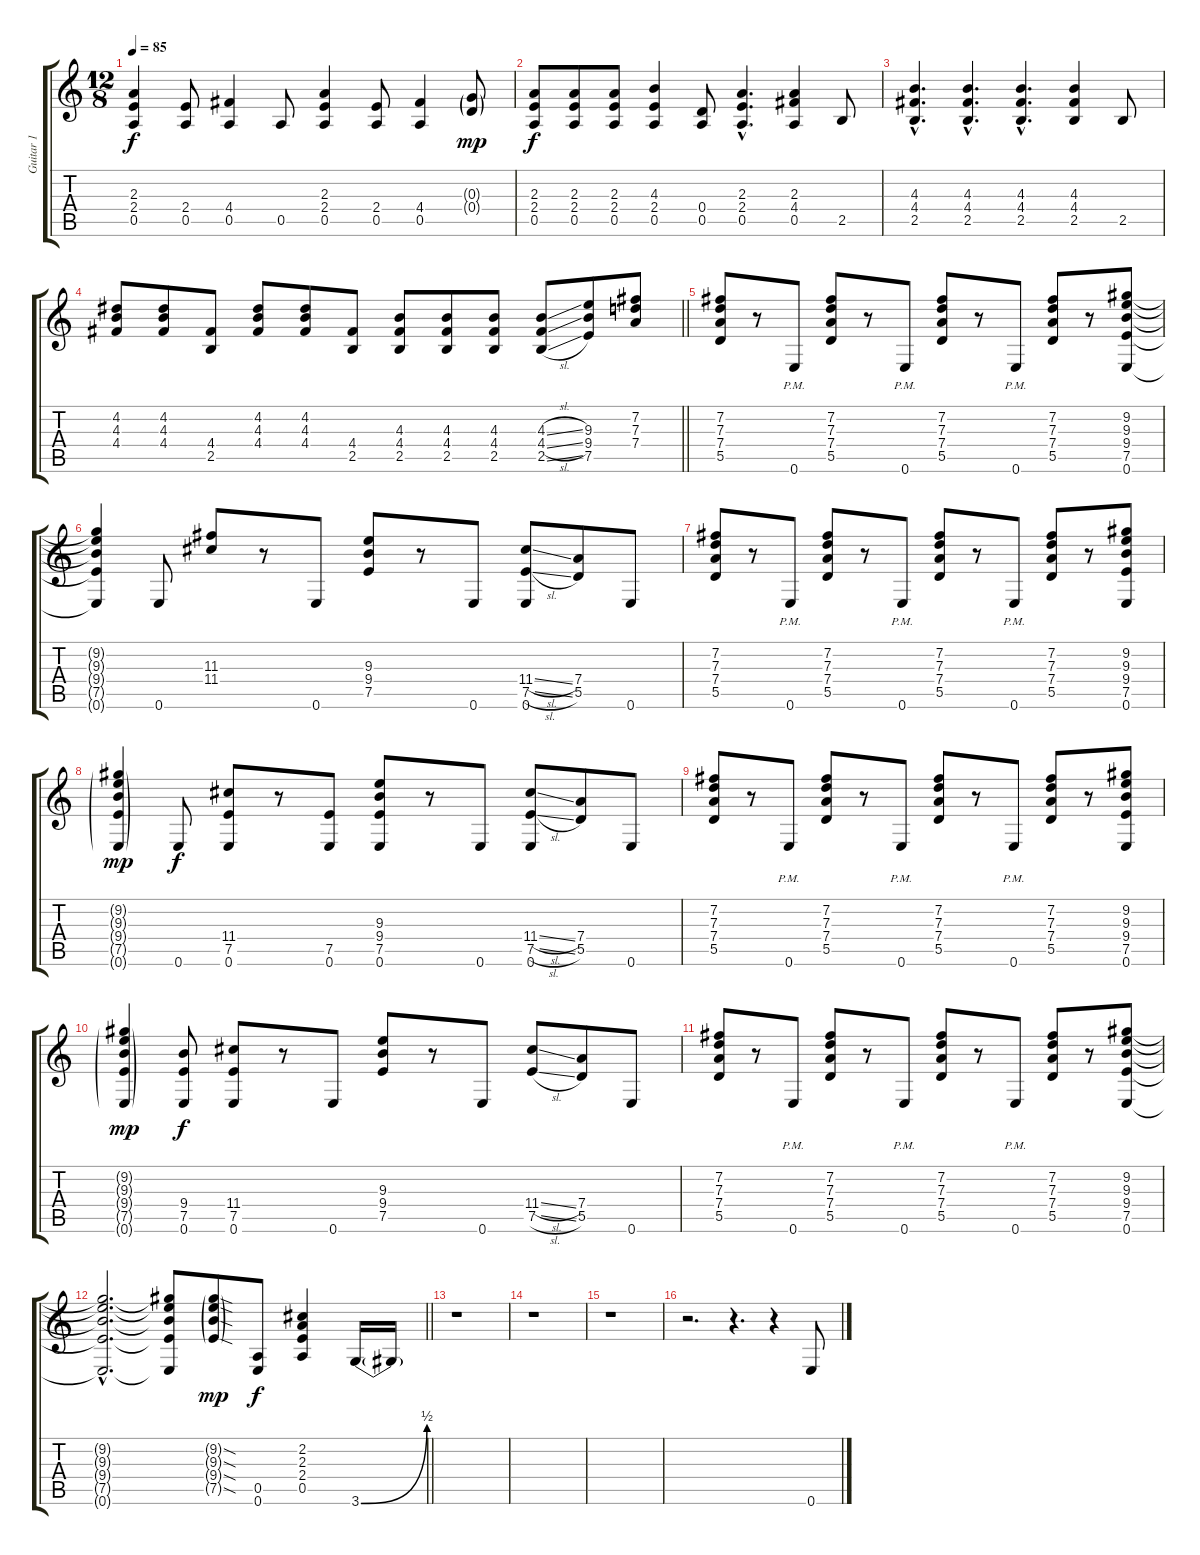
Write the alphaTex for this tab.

\track ("Guitar 1" "Guitar 1") {instrument overdrivenguitar}
\staff {score tabs}
\tuning (E4 B3 G3 D3 A2 E2) {hide}
\ts (12 8)
\tempo 85
\clef g2
\ks c
(2.3 2.4 0.5).4{dy f} (2.4 0.5).8 (4.4 0.5).4 0.5.8 (2.3 2.4 0.5).4 (2.4 0.5).8 (4.4 0.5).4 (0.3{g} 0.4{g}).8{dy mp} |
(2.3 2.4 0.5).8{dy f} (2.3 2.4 0.5).8 (2.3 2.4 0.5).8 (4.3 2.4 0.5).4 (0.4 0.5).8 (2.3{hac} 2.4{hac} 0.5{hac}).4{d} (2.3 4.4 0.5).4 2.5.8 |
(4.3{hac} 4.4{hac} 2.5{hac}).4{d} (4.3{hac} 4.4{hac} 2.5{hac}).4{d} (4.3{hac} 4.4{hac} 2.5{hac}).4{d} (4.3 4.4 2.5).4 2.5.8 |
\barLineRight lightlight
(4.2 4.3 4.4).8 (4.2 4.3 4.4).8 (4.4 2.5).8 (4.2 4.3 4.4).8 (4.2 4.3 4.4).8 (4.4 2.5).8 (4.3 4.4 2.5).8 (4.3 4.4 2.5).8 (4.3 4.4 2.5).8 (4.3{sl} 4.4{sl} 2.5{sl}).8 (9.3 9.4 7.5).8 (7.2 7.3 7.4).8 |
(7.2 7.3 7.4 5.5).8 r.8 0.6{pm}.8 (7.2 7.3 7.4 5.5).8 r.8 0.6{pm}.8 (7.2 7.3 7.4 5.5).8 r.8 0.6{pm}.8 (7.2 7.3 7.4 5.5).8 r.8 (9.2 9.3 9.4 7.5 0.6).8 |
(9.2{t} 9.3{t} 9.4{t} 7.5{t} 0.6{t}).4 0.6.8 (11.3 11.4).8 r.8 0.6.8 (9.3 9.4 7.5).8 r.8 0.6.8 (11.4{sl} 7.5{sl} 0.6).8 (7.4 5.5).8 0.6.8 |
(7.2 7.3 7.4 5.5).8 r.8 0.6{pm}.8 (7.2 7.3 7.4 5.5).8 r.8 0.6{pm}.8 (7.2 7.3 7.4 5.5).8 r.8 0.6{pm}.8 (7.2 7.3 7.4 5.5).8 r.8 (9.2 9.3 9.4 7.5 0.6).8 |
(9.2{g} 9.3{g} 9.4{g} 7.5{g} 0.6{g}).4{dy mp} 0.6.8{dy f} (11.4 7.5 0.6).8 r.8 (7.5 0.6).8 (9.3 9.4 7.5 0.6).8 r.8 0.6.8 (11.4{sl} 7.5{sl} 0.6).8 (7.4 5.5).8 0.6.8 |
(7.2 7.3 7.4 5.5).8 r.8 0.6{pm}.8 (7.2 7.3 7.4 5.5).8 r.8 0.6{pm}.8 (7.2 7.3 7.4 5.5).8 r.8 0.6{pm}.8 (7.2 7.3 7.4 5.5).8 r.8 (9.2 9.3 9.4 7.5 0.6).8 |
(9.2{g} 9.3{g} 9.4{g} 7.5{g} 0.6{g}).4{dy mp} (9.4 7.5 0.6).8{dy f} (11.4 7.5 0.6).8 r.8 0.6.8 (9.3 9.4 7.5).8 r.8 0.6.8 (11.4{sl} 7.5{sl}).8 (7.4 5.5).8 0.6.8 |
(7.2 7.3 7.4 5.5).8 r.8 0.6{pm}.8 (7.2 7.3 7.4 5.5).8 r.8 0.6{pm}.8 (7.2 7.3 7.4 5.5).8 r.8 0.6{pm}.8 (7.2 7.3 7.4 5.5).8 r.8 (9.2 9.3 9.4 7.5 0.6).8 |
\barLineRight lightlight
(9.2{hac t} 9.3{hac t} 9.4{hac t} 7.5{hac t} 0.6{hac t}).2{d} (9.2{t} 9.3{t} 9.4{t} 7.5{t} 0.6{t}).8 (9.2{sod g} 9.3{sod g} 9.4{sod g} 7.5{sod g}).8{dy mp} (0.5 0.6).8{dy f} (2.2 2.3 2.4 0.5).4 3.6{be (bend 0 0 60 2)}.16 3.6{t}.16 |
r.1 |
r.1 |
r.1 |
r.2{d} r.4{d} r.4 0.6{sl}.8{instrument guitarharmonics}
